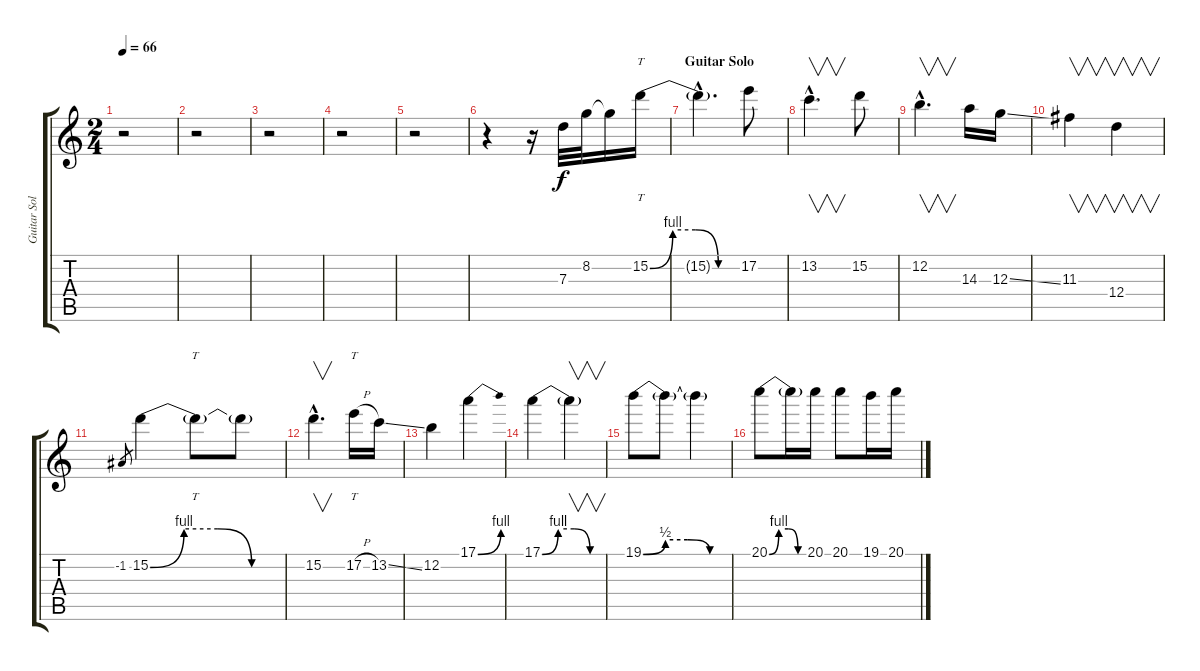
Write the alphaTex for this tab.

\track ("Guitar Solo" "Guitar Sol") {instrument overdrivenguitar}
\staff {score tabs}
\tuning (E4 B3 G3 D3 A2 E2) {hide}
\ts (2 4)
\tempo 66
\clef g2
\ks c
r.2{dy f} |
r.2 |
r.2 |
r.2 |
r.2 |
r.4 r.16 7.3.32 8.2.32 8.2{t}.16 15.2{be (custom 0 0 15 4 30 4 45 0 60 0)}.16{tt} |
\section ("" "Guitar Solo")
15.2{hac t}.4{d} 17.2.8 |
13.2{hac}.4{v d} 15.2.8 |
12.2{hac}.4{v d} 14.3.16 12.3{ss}.16 |
11.3.4{v} 12.4.4{v} |
-1.2.8{gr} 15.2{be (custom 0 0 15 4 30 4 45 0 60 0)}.4 15.2{t}.8{tt} 15.2{t}.8 |
15.2{hac}.4{v d} 17.2{h}.16{tt} 13.2{ss}.16 |
12.2.4 17.1{be (bend 0 0 60 4)}.4 |
17.1{be (custom 0 0 15 4 30 4 45 0 60 0)}.4 17.1{t}.4{v} |
19.1{be (custom 0 0 15 2 30 2 45 0 60 0)}.8 19.1{t}.8 19.1{t}.4 |
20.1{be (custom 0 0 15 4 30 4 45 0 60 0)}.8 20.1{t}.16 20.1.16 20.1.8 19.1.16 20.1.16
